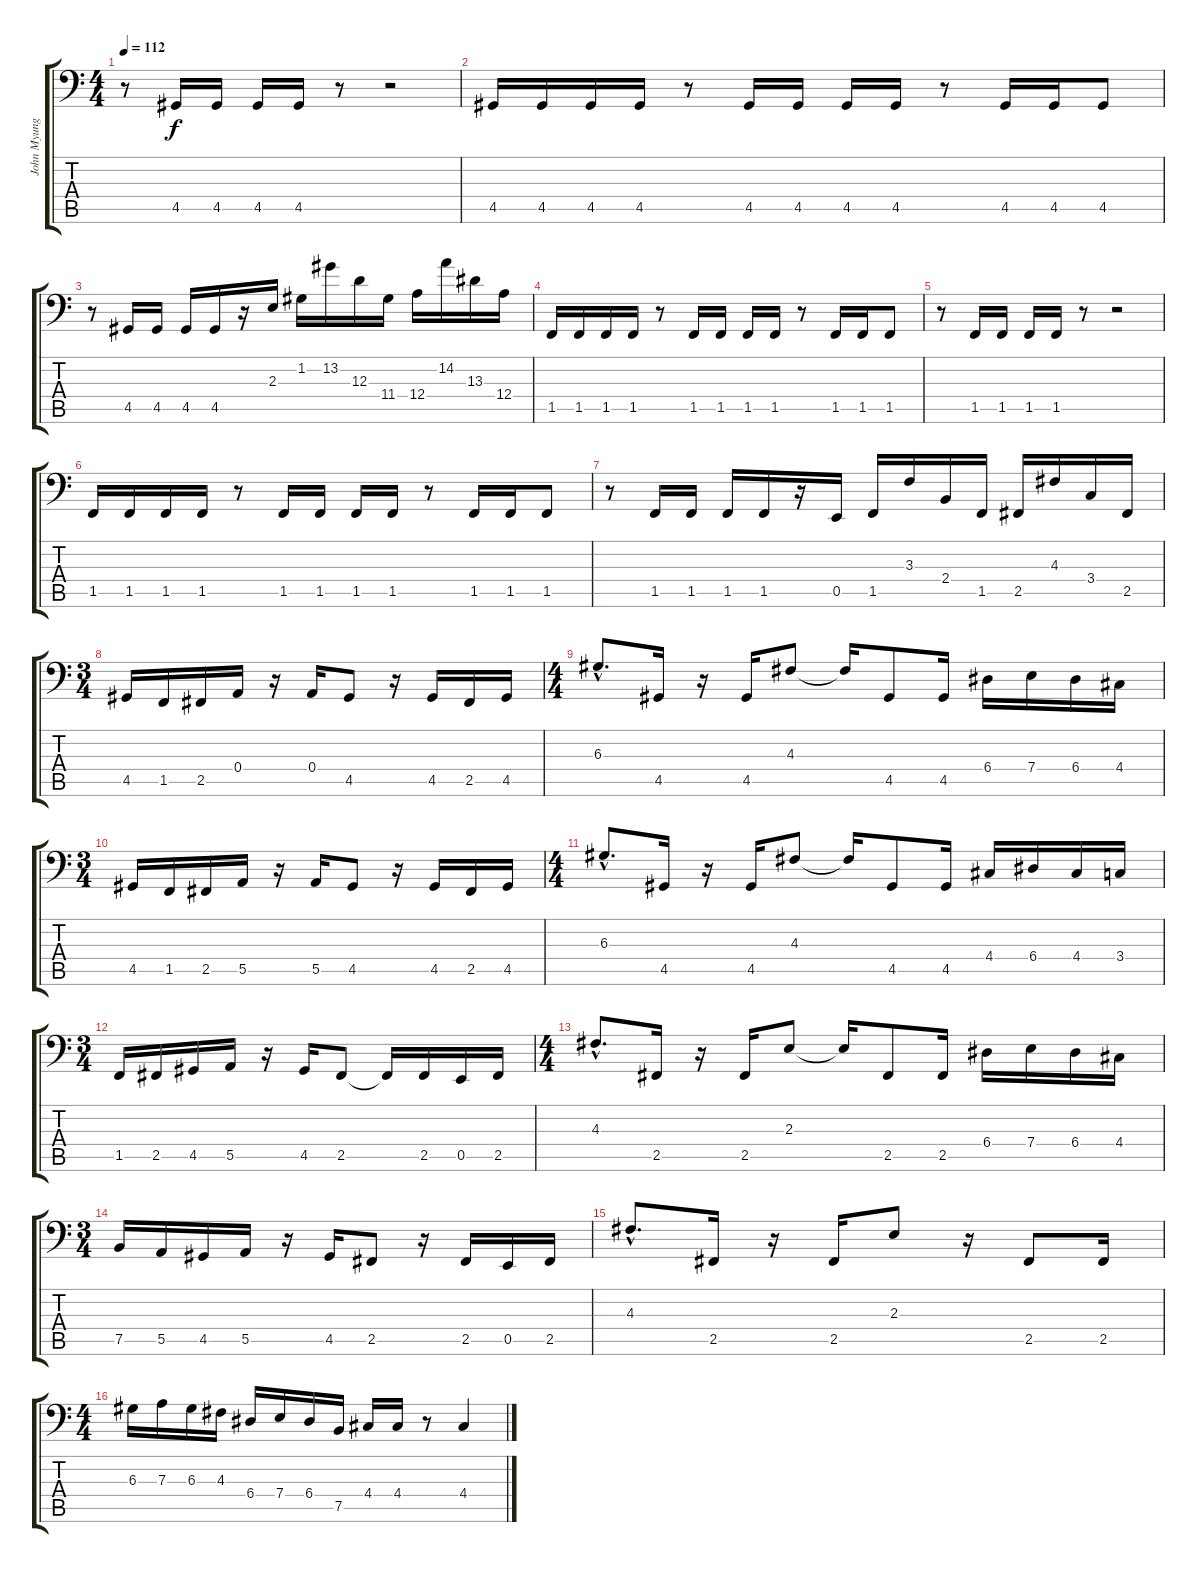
\track ("John Myung - 6 Strings Bass" "John Myung") {instrument electricbassfinger}
\staff {score tabs}
\tuning (C3 G2 D2 A1 E1 B0) {hide}
\ts (4 4)
\tempo 112
\clef f4
\ks c
r.8{dy f} 4.5.16 4.5.16 4.5.16 4.5.16 r.8 r.2 |
4.5.16 4.5.16 4.5.16 4.5.16 r.8 4.5.16 4.5.16 4.5.16 4.5.16 r.8 4.5.16 4.5.16 4.5.8 |
r.8 4.5.16 4.5.16 4.5.16 4.5.16 r.16 2.3.16 1.2.16 13.2.16 12.3.16 11.4.16 12.4.16 14.2.16 13.3.16 12.4.16 |
1.5.16 1.5.16 1.5.16 1.5.16 r.8 1.5.16 1.5.16 1.5.16 1.5.16 r.8 1.5.16 1.5.16 1.5.8 |
r.8 1.5.16 1.5.16 1.5.16 1.5.16 r.8 r.2 |
1.5.16 1.5.16 1.5.16 1.5.16 r.8 1.5.16 1.5.16 1.5.16 1.5.16 r.8 1.5.16 1.5.16 1.5.8 |
r.8 1.5.16 1.5.16 1.5.16 1.5.16 r.16 0.5.16 1.5.16 3.3.16 2.4.16 1.5.16 2.5.16 4.3.16 3.4.16 2.5.16 |
\ts (3 4)
4.5.16 1.5.16 2.5.16 0.4.16 r.16 0.4.16 4.5.8 r.16 4.5.16 2.5.16 4.5.16 |
\ts (4 4)
6.3{hac}.8{d} 4.5.16 r.16 4.5.16 4.3.8 4.3{t}.16 4.5.8 4.5.16 6.4.16 7.4.16 6.4.16 4.4.16 |
\ts (3 4)
4.5.16 1.5.16 2.5.16 5.5.16 r.16 5.5.16 4.5.8 r.16 4.5.16 2.5.16 4.5.16 |
\ts (4 4)
6.3{hac}.8{d} 4.5.16 r.16 4.5.16 4.3.8 4.3{t}.16 4.5.8 4.5.16 4.4.16 6.4.16 4.4.16 3.4.16 |
\ts (3 4)
1.5.16 2.5.16 4.5.16 5.5.16 r.16 4.5.16 2.5.8 2.5{t}.16 2.5.16 0.5.16 2.5.16 |
\ts (4 4)
4.3{hac}.8{d} 2.5.16 r.16 2.5.16 2.3.8 2.3{t}.16 2.5.8 2.5.16 6.4.16 7.4.16 6.4.16 4.4.16 |
\ts (3 4)
7.5.16 5.5.16 4.5.16 5.5.16 r.16 4.5.16 2.5.8 r.16 2.5.16 0.5.16 2.5.16 |
4.3{hac}.8{d} 2.5.16 r.16 2.5.16 2.3.8 r.16 2.5.8 2.5.16 |
\ts (4 4)
6.3.16 7.3.16 6.3.16 4.3.16 6.4.16 7.4.16 6.4.16 7.5.16 4.4.16 4.4.16 r.8 4.4.4
